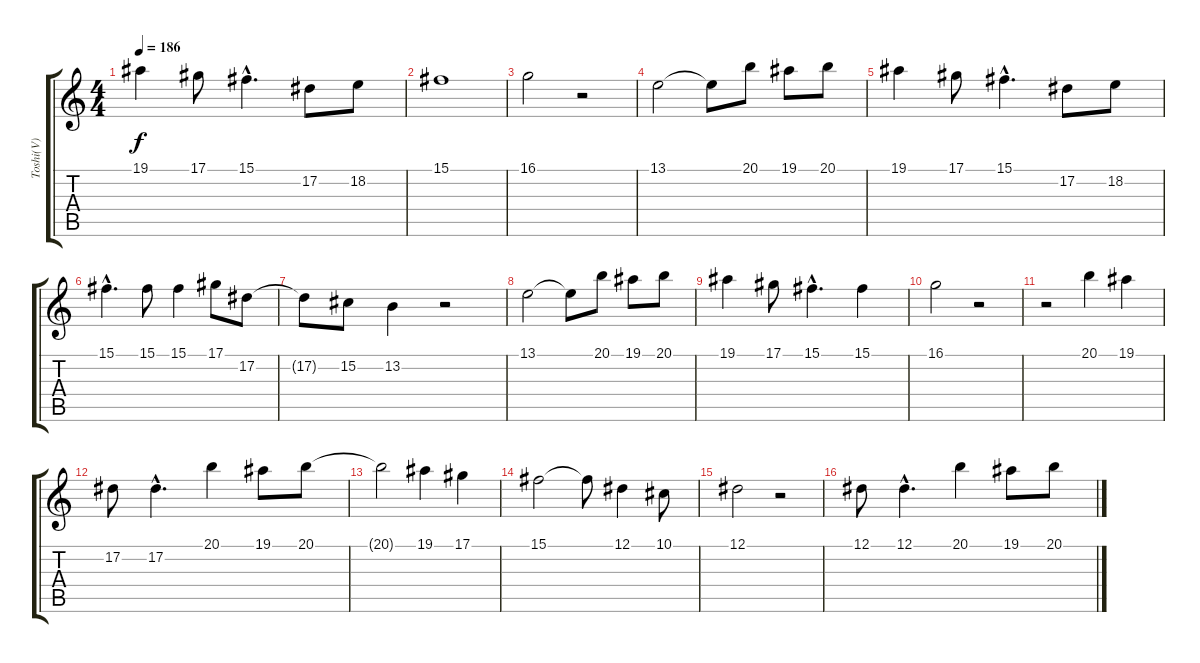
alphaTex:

\track ("Toshi(V)" "Toshi(V)") {instrument tenorsax}
\staff {score tabs}
\tuning (Eb4 Bb3 Gb3 Db3 Ab2 Eb2) {hide}
\ts (4 4)
\tempo 186
\clef g2
\ks c
19.1.4{dy f} 17.1.8 15.1{hac}.4{d} 17.2.8 18.2.8 |
15.1.1 |
16.1.2 r.2 |
13.1.2 13.1{t}.8 20.1.8 19.1.8 20.1.8 |
19.1.4 17.1.8 15.1{hac}.4{d} 17.2.8 18.2.8 |
15.1{hac}.4{d} 15.1.8 15.1.4 17.1.8 17.2.8 |
17.2{t}.8 15.2.8 13.2.4 r.2 |
13.1.2 13.1{t}.8 20.1.8 19.1.8 20.1.8 |
19.1.4 17.1.8 15.1{hac}.4{d} 15.1.4 |
16.1.2 r.2 |
r.2 20.1.4 19.1.4 |
17.2.8 17.2{hac}.4{d} 20.1.4 19.1.8 20.1.8 |
20.1{t}.2 19.1.4 17.1.4 |
15.1.2 15.1{t}.8 12.1.4 10.1.8 |
12.1.2 r.2 |
12.1.8 12.1{hac}.4{d} 20.1.4 19.1.8 20.1.8
